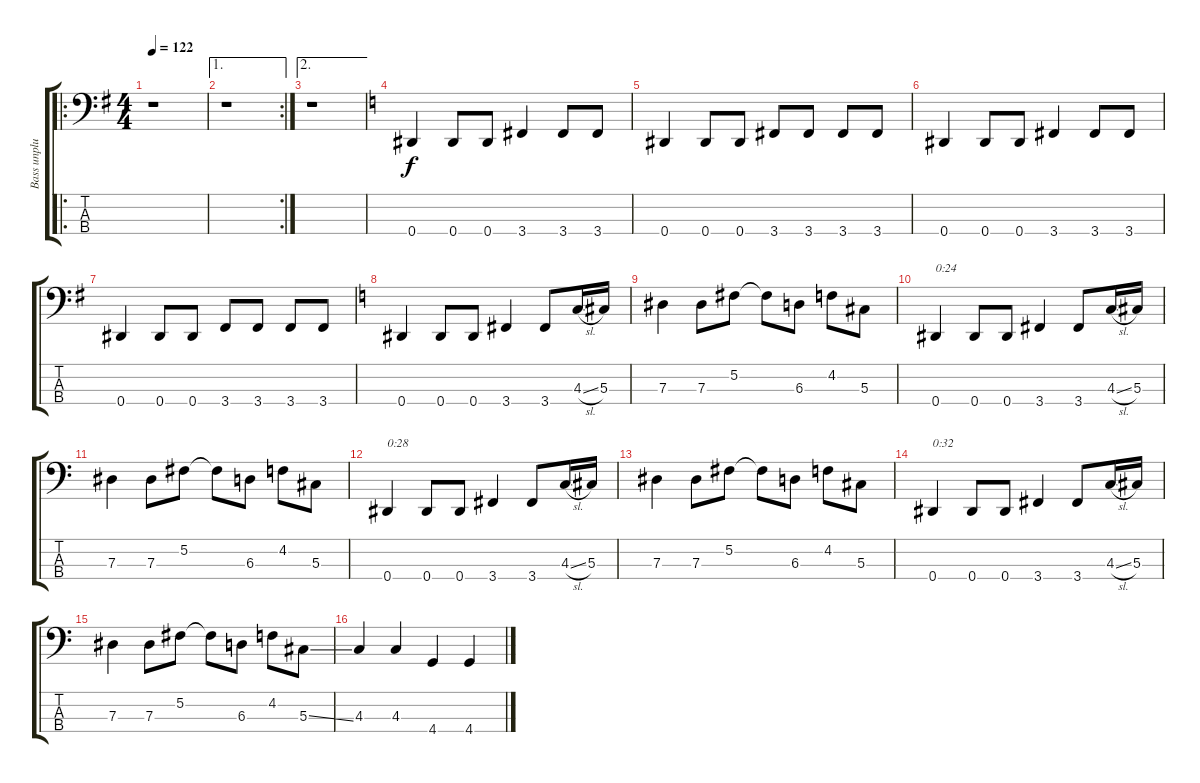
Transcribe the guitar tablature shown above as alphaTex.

\track ("Bass unplugged" "Bass unplu") {instrument electricbasspick}
\staff {score tabs}
\tuning (Gb2 Db2 Ab1 Eb1) {hide}
\ro
\ts (4 4)
\tempo 122
\clef f4
\ks g
r.1{dy f instrument electricbasspick} |
\ae 1
\rc 2
r.1 |
\ae 2
r.1 |
\ks c
0.4.4 0.4.8 0.4.8 3.4.4 3.4.8 3.4.8 |
0.4.4 0.4.8 0.4.8 3.4.8 3.4.8 3.4.8 3.4.8 |
0.4.4 0.4.8 0.4.8 3.4.4 3.4.8 3.4.8 |
\ks g
0.4.4 0.4.8 0.4.8 3.4.8 3.4.8 3.4.8 3.4.8 |
\ks c
0.4.4 0.4.8 0.4.8 3.4.4 3.4.8 4.3{sl}.16 5.3.16 |
7.3.4 7.3.8 5.2.8 5.2{t}.8 6.3.8 4.2.8 5.3.8 |
0.4.4{txt "0:24"} 0.4.8 0.4.8 3.4.4 3.4.8 4.3{sl}.16 5.3.16 |
7.3.4 7.3.8 5.2.8 5.2{t}.8 6.3.8 4.2.8 5.3.8 |
0.4.4{txt "0:28"} 0.4.8 0.4.8 3.4.4 3.4.8 4.3{sl}.16 5.3.16 |
7.3.4 7.3.8 5.2.8 5.2{t}.8 6.3.8 4.2.8 5.3.8 |
0.4.4{txt "0:32"} 0.4.8 0.4.8 3.4.4 3.4.8 4.3{sl}.16 5.3.16 |
7.3.4 7.3.8 5.2.8 5.2{t}.8 6.3.8 4.2.8 5.3{ss}.8 |
4.3.4 4.3.4 4.4.4 4.4.4
